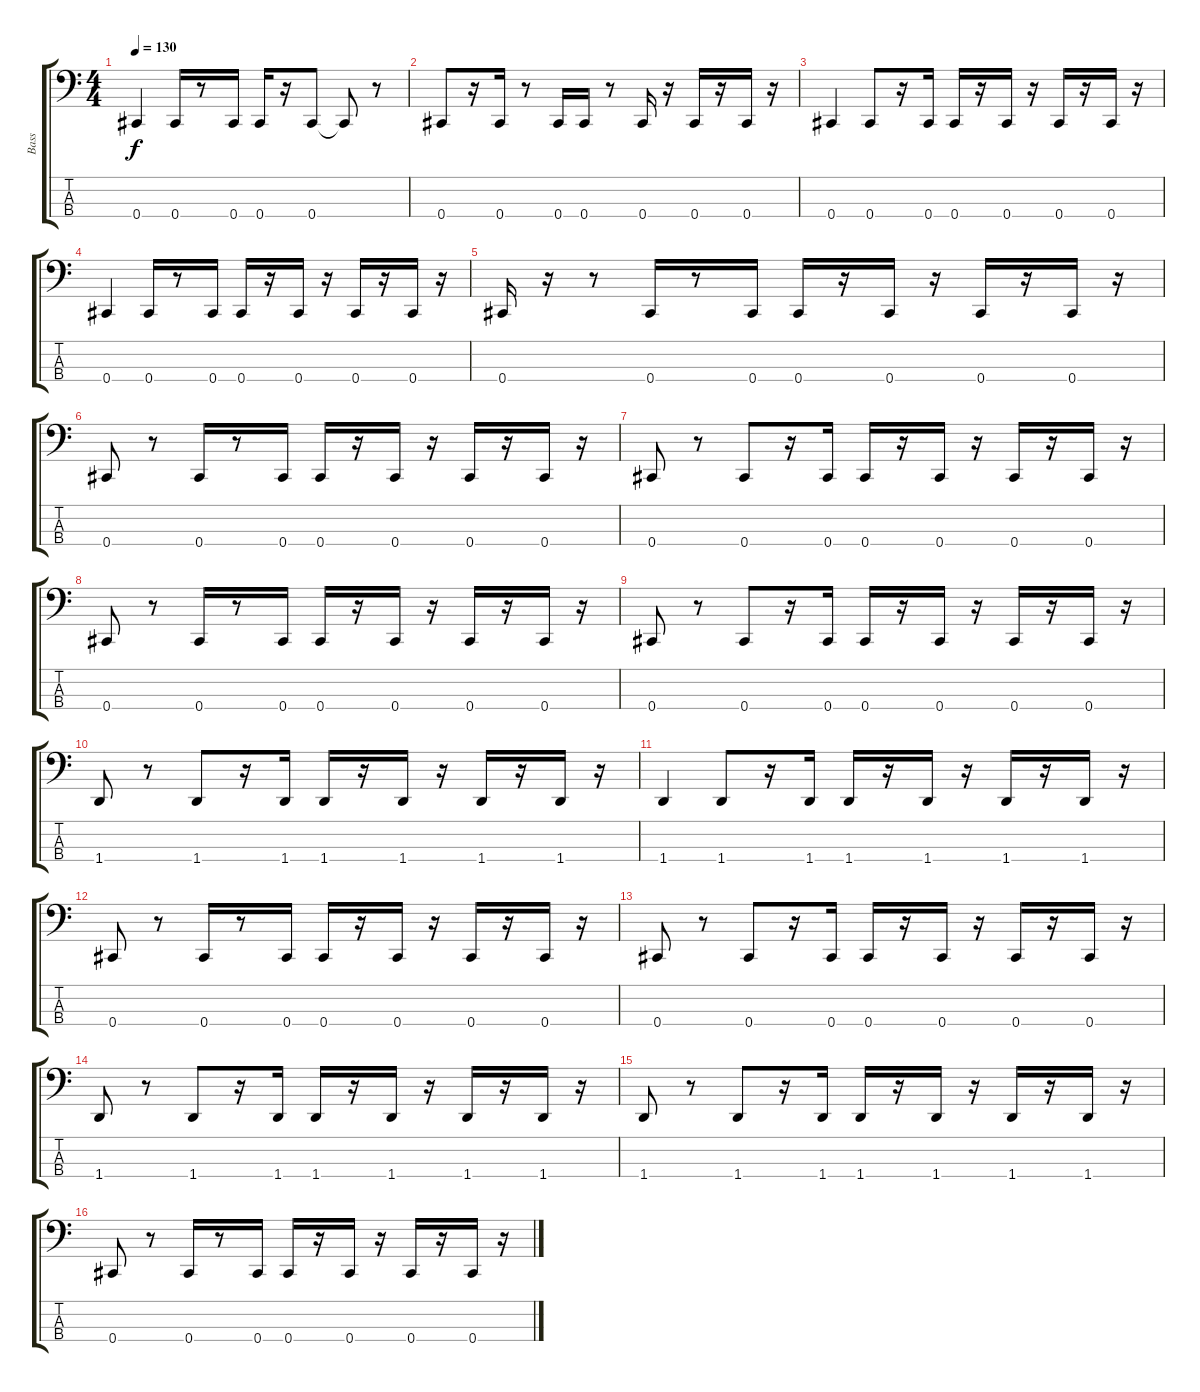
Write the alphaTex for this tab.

\track ("Bass" "Bass") {instrument electricbasspick}
\staff {score tabs}
\tuning (E2 B1 Gb1 Db1) {hide}
\ts (4 4)
\tempo 130
\clef f4
\ks c
0.4.4{dy f} 0.4.16 r.8 0.4.16 0.4.16 r.16 0.4.8 0.4{t}.8 r.8 |
0.4.8 r.16 0.4.16 r.8 0.4.16 0.4.16 r.8 0.4.16 r.16 0.4.16 r.16 0.4.16 r.16 |
0.4.4 0.4.8 r.16 0.4.16 0.4.16 r.16 0.4.16 r.16 0.4.16 r.16 0.4.16 r.16 |
0.4.4 0.4.16 r.8 0.4.16 0.4.16 r.16 0.4.16 r.16 0.4.16 r.16 0.4.16 r.16 |
0.4.16 r.16 r.8 0.4.16 r.8 0.4.16 0.4.16 r.16 0.4.16 r.16 0.4.16 r.16 0.4.16 r.16 |
0.4.8 r.8 0.4.16 r.8 0.4.16 0.4.16 r.16 0.4.16 r.16 0.4.16 r.16 0.4.16 r.16 |
0.4.8 r.8 0.4.8 r.16 0.4.16 0.4.16 r.16 0.4.16 r.16 0.4.16 r.16 0.4.16 r.16 |
0.4.8 r.8 0.4.16 r.8 0.4.16 0.4.16 r.16 0.4.16 r.16 0.4.16 r.16 0.4.16 r.16 |
0.4.8 r.8 0.4.8 r.16 0.4.16 0.4.16 r.16 0.4.16 r.16 0.4.16 r.16 0.4.16 r.16 |
1.4.8 r.8 1.4.8 r.16 1.4.16 1.4.16 r.16 1.4.16 r.16 1.4.16 r.16 1.4.16 r.16 |
1.4.4 1.4.8 r.16 1.4.16 1.4.16 r.16 1.4.16 r.16 1.4.16 r.16 1.4.16 r.16 |
0.4.8 r.8 0.4.16 r.8 0.4.16 0.4.16 r.16 0.4.16 r.16 0.4.16 r.16 0.4.16 r.16 |
0.4.8 r.8 0.4.8 r.16 0.4.16 0.4.16 r.16 0.4.16 r.16 0.4.16 r.16 0.4.16 r.16 |
1.4.8 r.8 1.4.8 r.16 1.4.16 1.4.16 r.16 1.4.16 r.16 1.4.16 r.16 1.4.16 r.16 |
1.4.8 r.8 1.4.8 r.16 1.4.16 1.4.16 r.16 1.4.16 r.16 1.4.16 r.16 1.4.16 r.16 |
0.4.8 r.8 0.4.16 r.8 0.4.16 0.4.16 r.16 0.4.16 r.16 0.4.16 r.16 0.4.16 r.16
